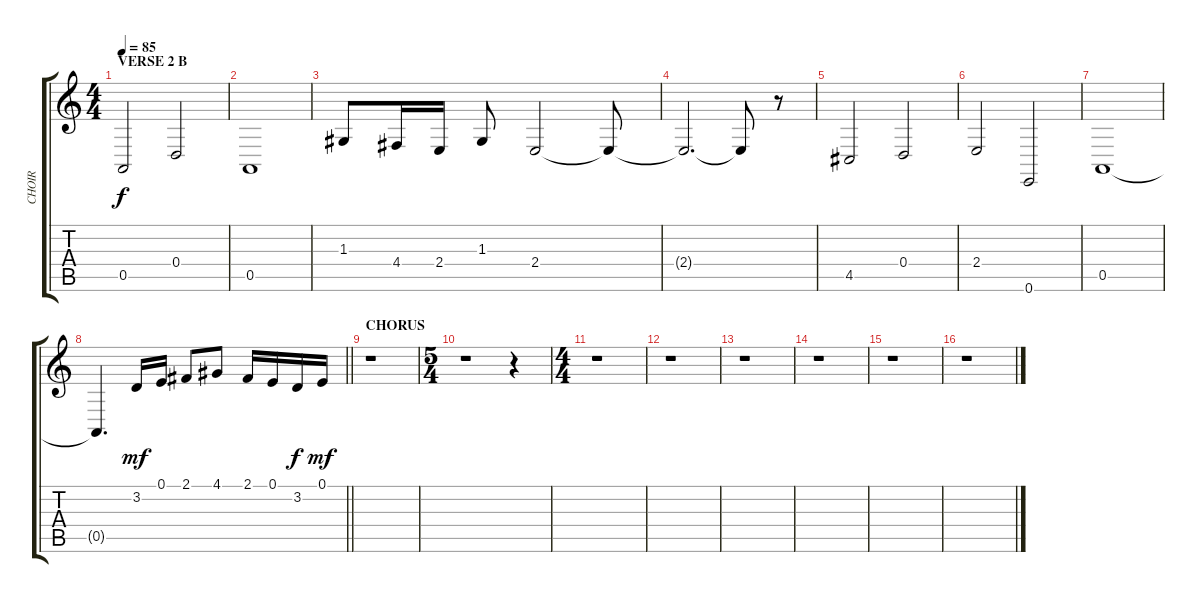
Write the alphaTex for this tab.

\track ("CHOIR" "CHOIR") {instrument synthstrings1}
\staff {score tabs}
\tuning (E4 B3 G3 D3 A2 E2) {hide}
\ts (4 4)
\section ("" "VERSE 2 B")
\tempo 85
\clef g2
\ks c
0.5.2{dy f} 0.4.2 |
0.5.1 |
1.3.8 4.4.16 2.4.16 1.3.8 2.4.2 2.4{t}.8 |
2.4{t}.2{d} 2.4{t}.8 r.8 |
4.5.2 0.4.2 |
2.4.2 0.6.2 |
0.5.1 |
\barLineRight lightlight
0.5{t}.4{d} 3.2.16{dy mf} 0.1.16 2.1.8 4.1.8 2.1.16 0.1.16 3.2.16{dy f} 0.1.16{dy mf} |
\section ("" "CHORUS")
r.1 |
\ts (5 4)
r.1 r.4 |
\ts (4 4)
r.1 |
r.1 |
r.1 |
r.1 |
r.1 |
r.1
